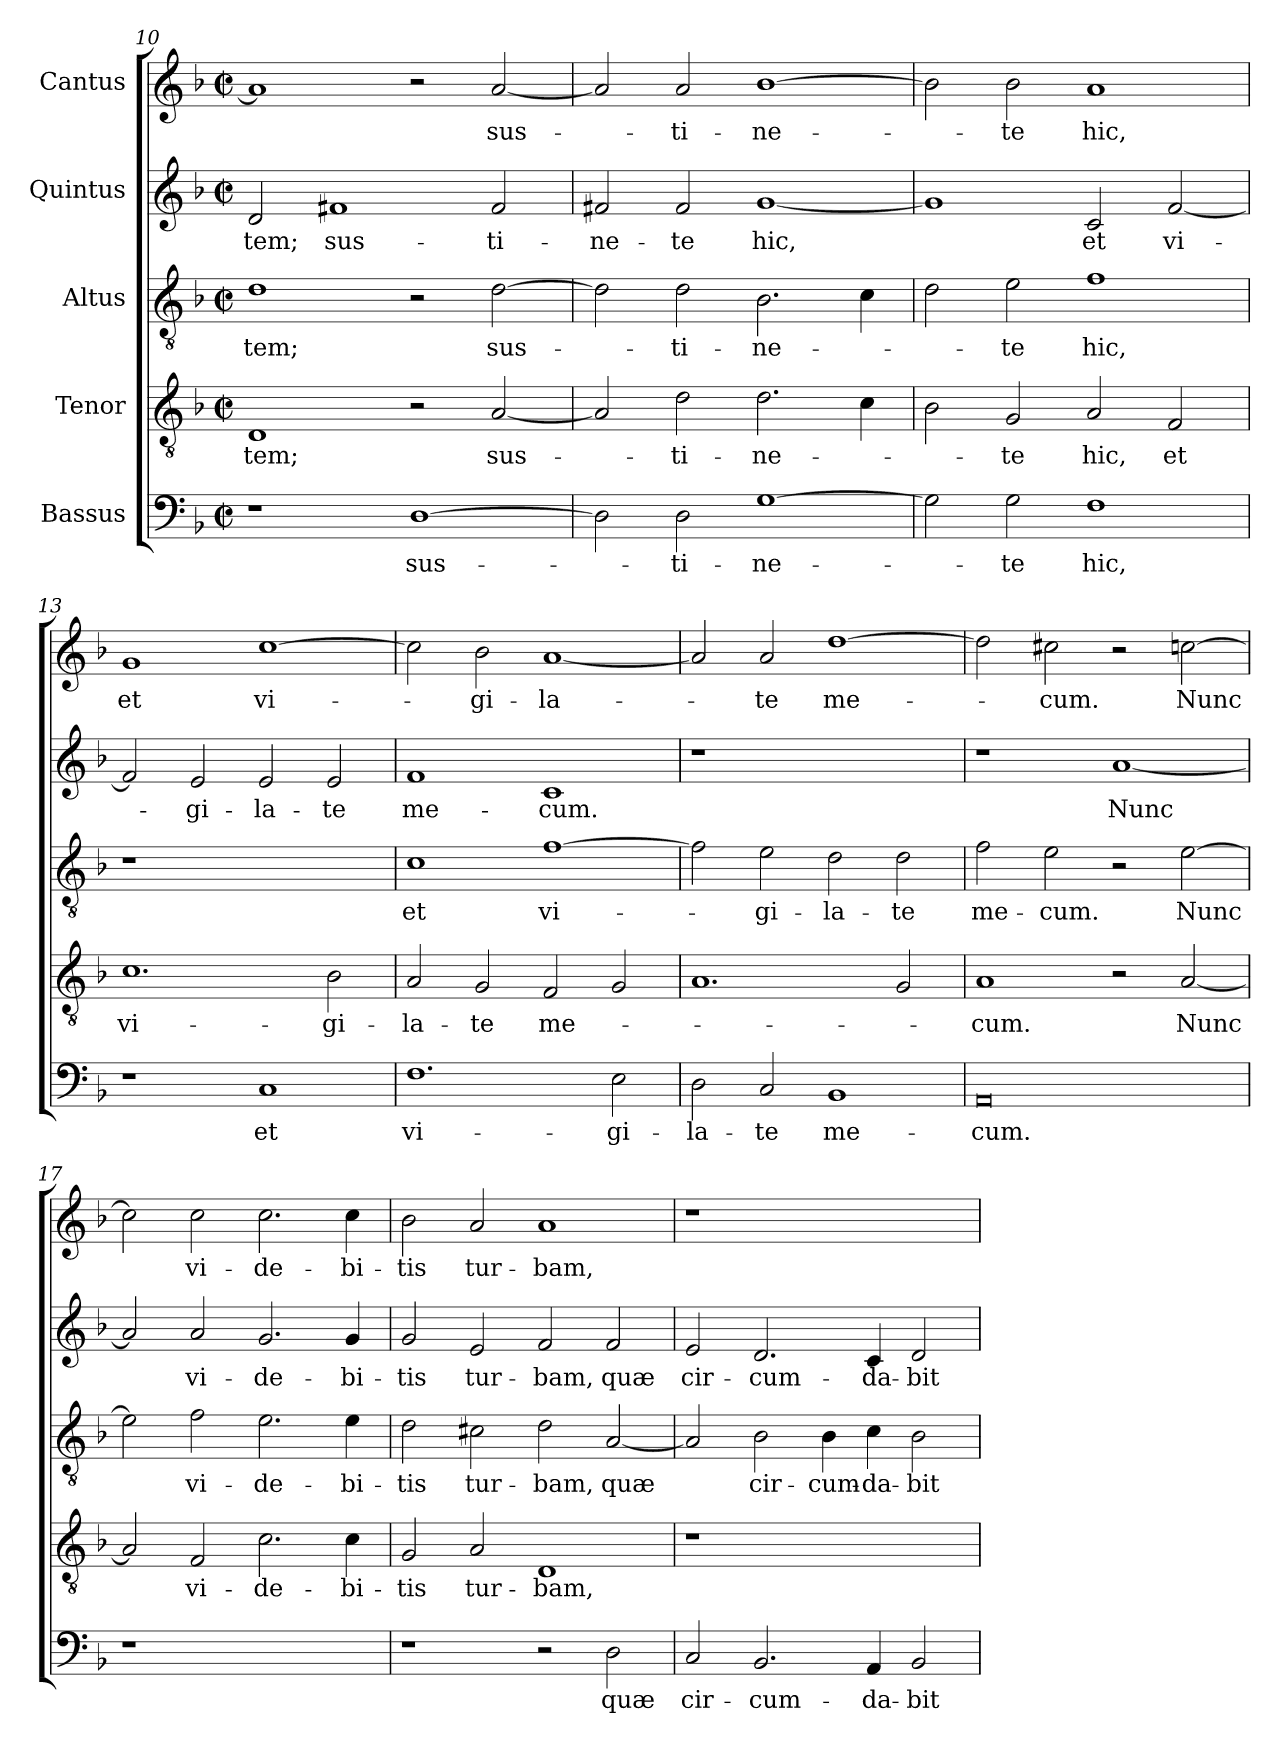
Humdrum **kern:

**kern	**text	**kern	**text	**kern	**text	**kern	**text	**kern	**text
*part5	*part5	*part4	*part4	*part3	*part3	*part2	*part2	*part1	*part1
*staff5	*staff5	*staff4	*staff4	*staff3	*staff3	*staff2	*staff2	*staff1	*staff1
*I"Bassus	*	*I"Tenor	*	*I"Altus	*	*I"Quintus	*	*I"Cantus	*
*clefF4	*	*clefGv2	*	*clefGv2	*	*clefG2	*	*clefG2	*
*k[b-]	*	*k[b-]	*	*k[b-]	*	*k[b-]	*	*k[b-]	*
*F:	*	*F:	*	*F:	*	*F:	*	*F:	*
*M2/2	*	*M2/2	*	*M2/2	*	*M2/2	*	*M2/2	*
*met(c|)	*	*met(c|)	*	*met(c|)	*	*met(c|)	*	*met(c|)	*
=10	=10	=10	=10	=10	=10	=10	=10	=10	=10
!	!	!	!LO:LY:b	!	!LO:LY:b	!	!LO:LY:b	!	!
1r	.	1D	-tem;	1d	-tem;	2d/	-tem;	1a]	.
!	!	!	!	!	!	!	!LO:LY:b	!	!
.	.	.	.	.	.	1f#X	sus-	.	.
!	!LO:LY:b	!	!	!	!	!	!	!	!
[1D	sus-	2r	.	2r	.	.	.	2r	.
!	!	!	!LO:LY:b	!	!LO:LY:b	!	!LO:LY:b	!	!LO:LY:b
.	.	[2A/	sus-	[2d\	sus-	2f#/	-ti-	[2a/	sus-
=11	=11	=11	=11	=11	=11	=11	=11	=11	=11
!	!	!	!	!	!	!	!LO:LY:b	!	!
2D\]	.	2A/]	.	2d\]	.	2f#X/	-ne-	2a/]	.
!	!LO:LY:b	!	!LO:LY:b	!	!LO:LY:b	!	!LO:LY:b	!	!LO:LY:b
2D\	-ti-	2d\	-ti-	2d\	-ti-	2f#/	-te	2a/	-ti-
!	!LO:LY:b	!	!LO:LY:b	!	!LO:LY:b	!	!LO:LY:b	!	!LO:LY:b
[1G	-ne-	2.d\	-ne-	2.B-\	-ne-	[1g	hic,	[1b-	-ne-
.	.	4c\	.	4c\	.	.	.	.	.
=12	=12	=12	=12	=12	=12	=12	=12	=12	=12
2G\]	.	2B-\	.	2d\	.	1g]	.	2b-\]	.
!	!LO:LY:b	!	!LO:LY:b	!	!LO:LY:b	!	!	!	!LO:LY:b
2G\	-te	2G/	-te	2e\	-te	.	.	2b-\	-te
!	!LO:LY:b	!	!LO:LY:b	!	!LO:LY:b	!	!LO:LY:b	!	!LO:LY:b
1F	hic,	2A/	hic,	1f	hic,	2c/	et	1a	hic,
!	!	!	!LO:LY:b	!	!	!	!LO:LY:b	!	!
.	.	2F/	et	.	.	[2f/	vi-	.	.
!!LO:PB:g=z
=13	=13	=13	=13	=13	=13	=13	=13	=13	=13
!	!	!	!LO:LY:b	!	!	!	!	!	!LO:LY:b
1r	.	1.c	vi-	1r	.	2f/]	.	1g	et
!	!	!	!	!	!	!	!LO:LY:b	!	!
.	.	.	.	.	.	2e/	-gi-	.	.
!	!LO:LY:b	!	!	!	!	!	!LO:LY:b	!	!LO:LY:b
1C	et	.	.	1ryy	.	2e/	-la-	[1cc	vi-
!	!	!	!LO:LY:b	!	!	!	!LO:LY:b	!	!
.	.	2B-\	-gi-	.	.	2e/	-te	.	.
=14	=14	=14	=14	=14	=14	=14	=14	=14	=14
!	!LO:LY:b	!	!LO:LY:b	!	!LO:LY:b	!	!LO:LY:b	!	!
1.F	vi-	2A/	-la-	1c	et	1f	me-	2cc\]	.
!	!	!	!LO:LY:b	!	!	!	!	!	!LO:LY:b
.	.	2G/	-te	.	.	.	.	2b-\	-gi-
!	!	!	!LO:LY:b	!	!LO:LY:b	!	!LO:LY:b	!	!LO:LY:b
.	.	2F/	me-	[1f	vi-	1c	-cum.	[1a	-la-
!	!LO:LY:b	!	!	!	!	!	!	!	!
2E\	-gi-	2G/	.	.	.	.	.	.	.
=15	=15	=15	=15	=15	=15	=15	=15	=15	=15
!	!LO:LY:b	!	!	!	!	!	!	!	!
2D\	-la-	1.A	.	2f\]	.	1r	.	2a/]	.
!	!LO:LY:b	!	!	!	!LO:LY:b	!	!	!	!LO:LY:b
2C/	-te	.	.	2e\	-gi-	.	.	2a/	-te
!	!LO:LY:b	!	!	!	!LO:LY:b	!	!	!	!LO:LY:b
1BB-	me-	.	.	2d\	-la-	1ryy	.	[1dd	me-
!	!	!	!	!	!LO:LY:b	!	!	!	!
.	.	2G/	.	2d\	-te	.	.	.	.
=16	=16	=16	=16	=16	=16	=16	=16	=16	=16
!	!LO:LY:b	!	!LO:LY:b	!	!LO:LY:b	!	!	!	!
0AA	-cum.	1A	-cum.	2f\	me-	1r	.	2dd\]	.
!	!	!	!	!	!LO:LY:b	!	!	!	!LO:LY:b
.	.	.	.	2e\	-cum.	.	.	2cc#X\	-cum.
!	!	!	!	!	!	!	!LO:LY:b	!	!
.	.	2r	.	2r	.	[1a	Nunc	2r	.
!	!	!	!LO:LY:b	!	!LO:LY:b	!	!	!	!LO:LY:b
.	.	[2A/	Nunc	[2e\	Nunc	.	.	[2ccn\	Nunc
=17	=17	=17	=17	=17	=17	=17	=17	=17	=17
1r	.	2A/]	.	2e\]	.	2a/]	.	2cc\]	.
!	!	!	!LO:LY:b	!	!LO:LY:b	!	!LO:LY:b	!	!LO:LY:b
.	.	2F/	vi-	2f\	vi-	2a/	vi-	2cc\	vi-
!	!	!	!LO:LY:b	!	!LO:LY:b	!	!LO:LY:b	!	!LO:LY:b
1ryy	.	2.c\	-de-	2.e\	-de-	2.g/	-de-	2.cc\	-de-
!	!	!	!LO:LY:b	!	!LO:LY:b	!	!LO:LY:b	!	!LO:LY:b
.	.	4c\	-bi-	4e\	-bi-	4g/	-bi-	4cc\	-bi-
=18	=18	=18	=18	=18	=18	=18	=18	=18	=18
!	!	!	!LO:LY:b	!	!LO:LY:b	!	!LO:LY:b	!	!LO:LY:b
1r	.	2G/	-tis	2d\	-tis	2g/	-tis	2b-\	-tis
!	!	!	!LO:LY:b	!	!LO:LY:b	!	!LO:LY:b	!	!LO:LY:b
.	.	2A/	tur-	2c#X\	tur-	2e/	tur-	2a/	tur-
!	!	!	!LO:LY:b	!	!LO:LY:b	!	!LO:LY:b	!	!LO:LY:b
2r	.	1D	-bam,	2d\	-bam,	2f/	-bam,	1a	-bam,
!	!LO:LY:b	!	!	!	!LO:LY:b	!	!LO:LY:b	!	!
2D\	quæ	.	.	[2A/	quæ	2f/	quæ	.	.
!!LO:LB:g=z
=19	=19	=19	=19	=19	=19	=19	=19	=19	=19
!	!LO:LY:b	!	!	!	!	!	!LO:LY:b	!	!
2C/	cir-	1r	.	2A/]	.	2e/	cir-	1r	.
!	!LO:LY:b	!	!	!	!LO:LY:b	!	!LO:LY:b	!	!
2.BB-/	-cum-	.	.	2B-\	cir-	2.d/	-cum-	.	.
!	!	!	!	!	!LO:LY:b	!	!	!	!
.	.	1ryy	.	4B-\	-cum-	.	.	1ryy	.
!	!LO:LY:b	!	!	!	!LO:LY:b	!	!LO:LY:b	!	!
4AA/	-da-	.	.	4c\	-da-	4c/	-da-	.	.
!	!LO:LY:b	!	!	!	!LO:LY:b	!	!LO:LY:b	!	!
2BB-/	-bit	.	.	2B-\	-bit	2d/	-bit	.	.
=	=	=	=	=	=	=	=	=	=
*-	*-	*-	*-	*-	*-	*-	*-	*-	*-
